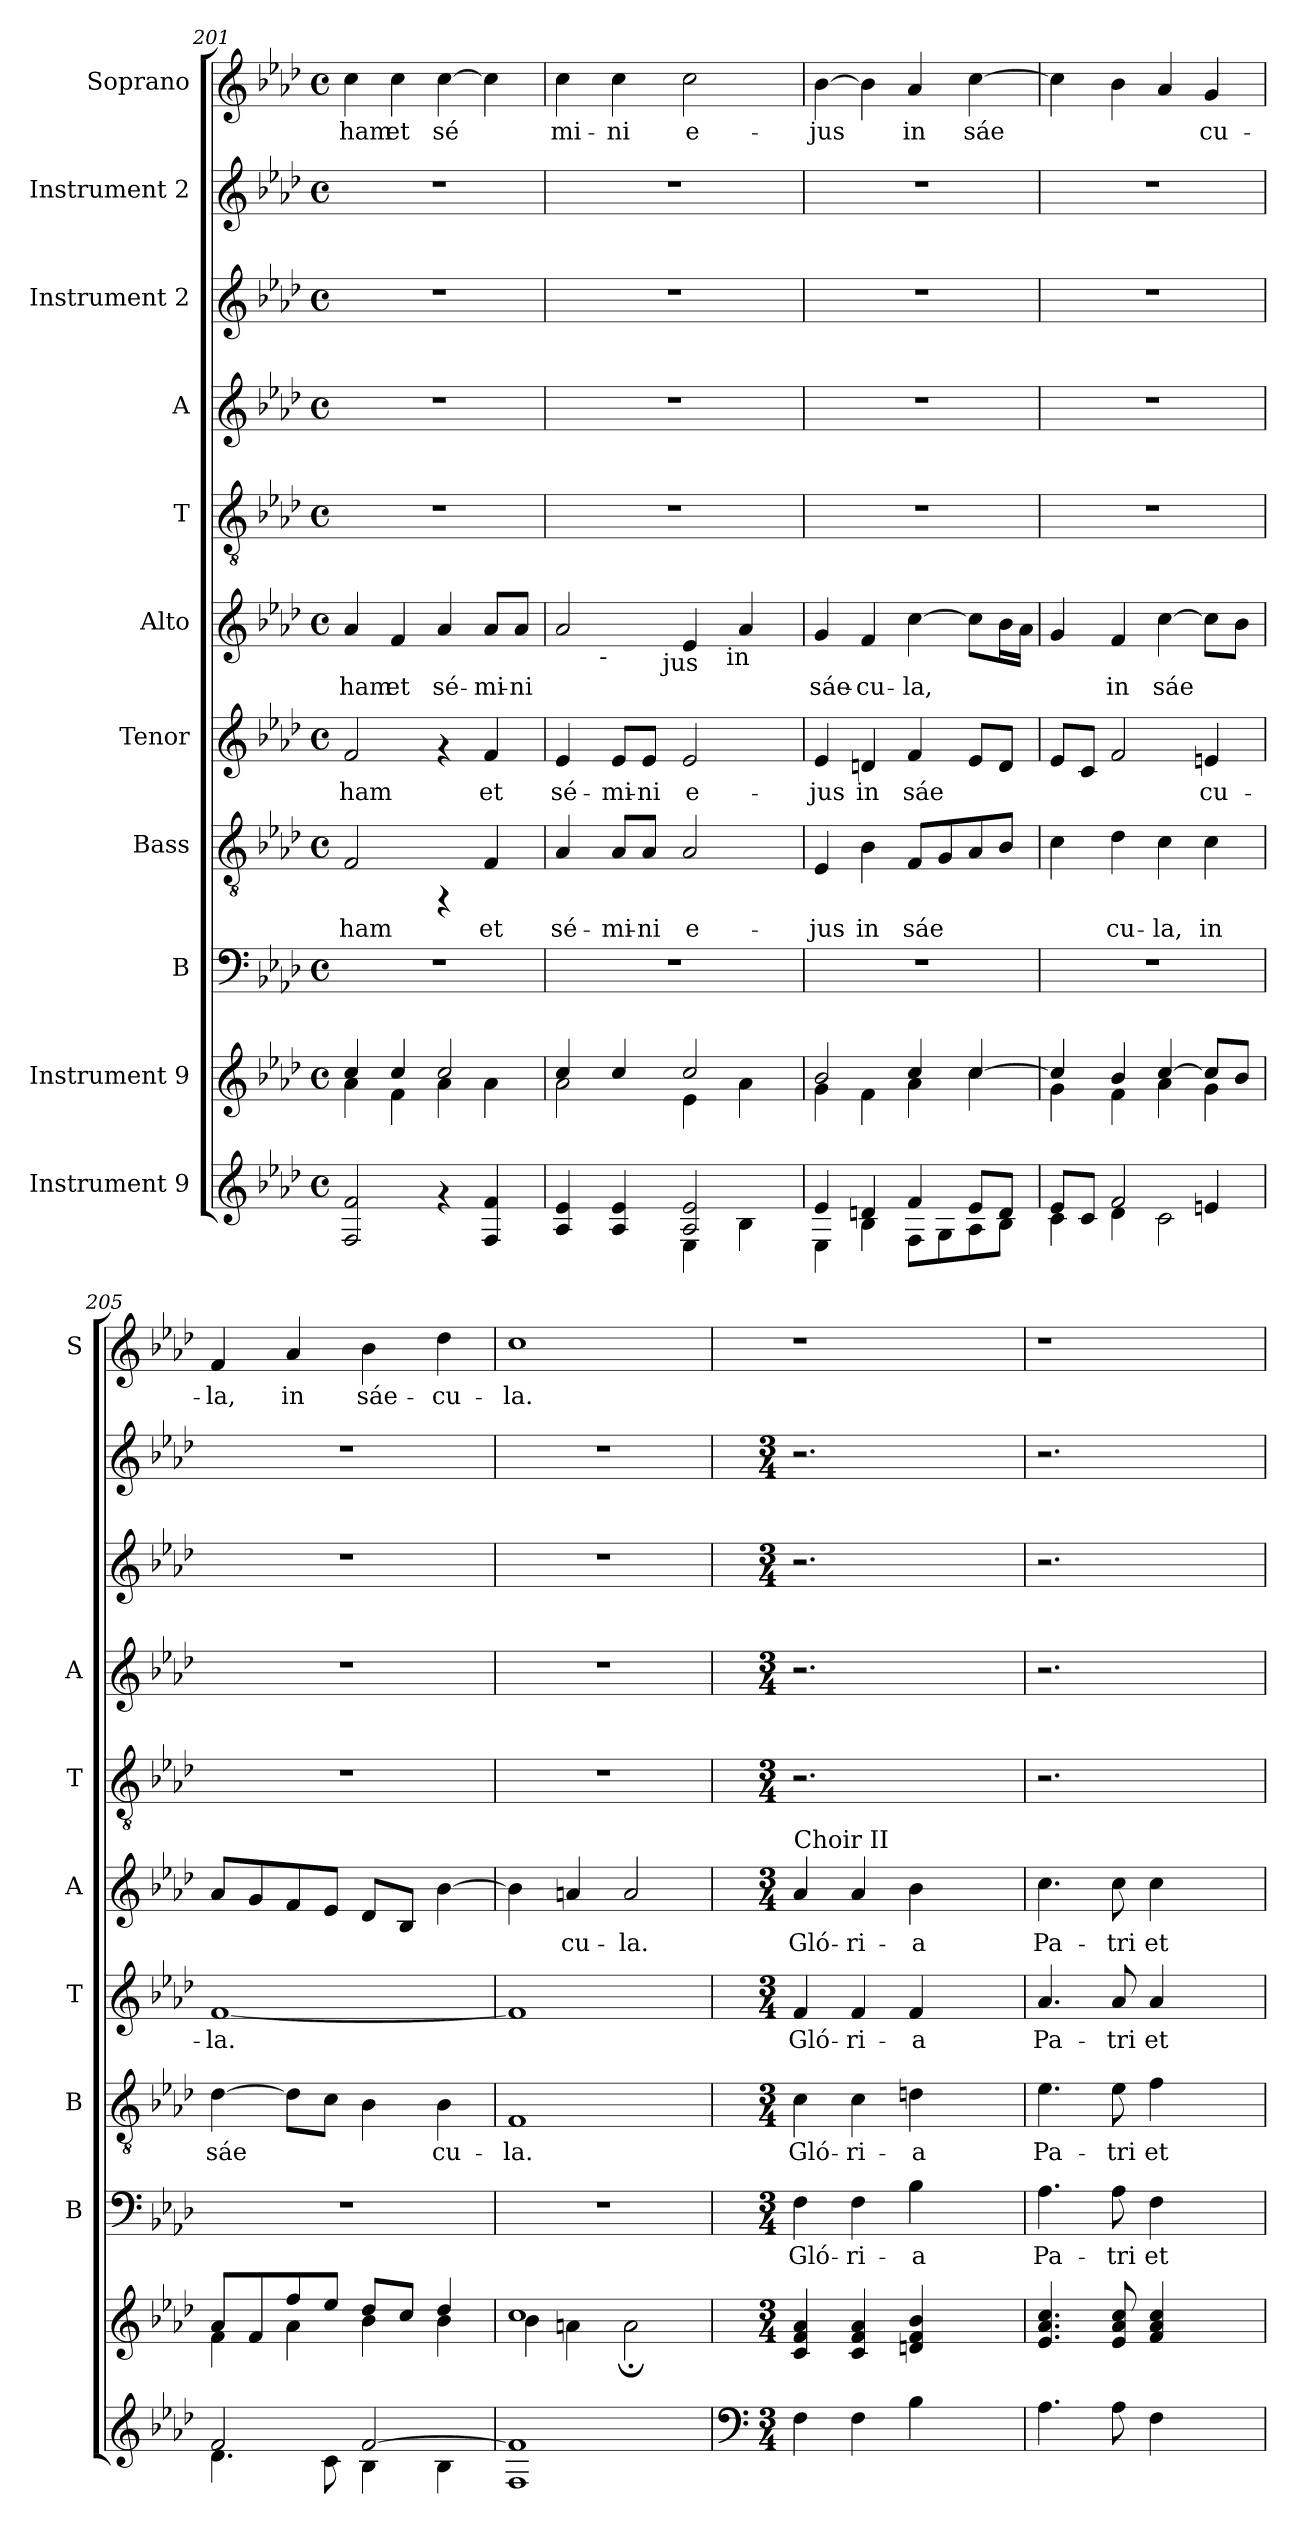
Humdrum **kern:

**kern	**kern	**kern	**text	**kern	**text	**kern	**text	**kern	**text	**kern	**kern	**kern	**kern	**kern	**text
*part11	*part10	*part9	*part9	*part8	*part8	*part7	*part7	*part6	*part6	*part5	*part4	*part3	*part2	*part1	*part1
*staff11	*staff10	*staff9	*staff9	*staff8	*staff8	*staff7	*staff7	*staff6	*staff6	*staff5	*staff4	*staff3	*staff2	*staff1	*staff1
*I"Instrument 9	*I"Instrument 9	*I"B	*	*I"Bass	*	*I"Tenor	*	*I"Alto	*	*I"T	*I"A	*I"Instrument 2	*I"Instrument 2	*I"Soprano	*
*	*	*I'B	*	*I'B	*	*I'T	*	*I'A	*	*I'T	*I'A	*	*	*I'S	*
*clefG2	*clefG2	*clefF4	*	*clefGv2	*	*clefG2	*	*clefG2	*	*clefGv2	*clefG2	*clefG2	*clefG2	*clefG2	*
*k[b-e-a-d-]	*k[b-e-a-d-]	*k[b-e-a-d-]	*	*k[b-e-a-d-]	*	*k[b-e-a-d-]	*	*k[b-e-a-d-]	*	*k[b-e-a-d-]	*k[b-e-a-d-]	*k[b-e-a-d-]	*k[b-e-a-d-]	*k[b-e-a-d-]	*
*A-:	*A-:	*A-:	*	*A-:	*	*A-:	*	*A-:	*	*A-:	*A-:	*A-:	*A-:	*A-:	*
*M4/4	*M4/4	*M4/4	*	*M4/4	*	*M4/4	*	*M4/4	*	*M4/4	*M4/4	*M4/4	*M4/4	*M4/4	*
*met(c)	*met(c)	*met(c)	*	*met(c)	*	*met(c)	*	*met(c)	*	*met(c)	*met(c)	*met(c)	*met(c)	*met(c)	*
=201	=201	=201	=201	=201	=201	=201	=201	=201	=201	=201	=201	=201	=201	=201	=201
*	*^	*	*	*	*	*	*	*	*	*	*	*	*	*	*
!	!	!	!	!	!	!LO:LY:b:cj	!	!LO:LY:b:cj	!	!LO:LY:b:cj	!	!	!	!	!	!LO:LY:b:cj
2F/ 2f/	4cc/	4a-\	1r	.	2F/	-ham	2f/	-ham	4a-/	-ham	1r	1r	1r	1r	4cc\	-ham
!	!	!	!	!	!	!	!	!	!	!LO:LY:b:cj	!	!	!	!	!	!LO:LY:b:cj
.	4cc/	4f\	.	.	.	.	.	.	4f/	et	.	.	.	.	4cc\	et
!	!	!	!	!	!	!	!	!	!	!LO:LY:b:cj	!	!	!	!	!	!LO:LY:b:cj
4rf	2cc/	4a-\	.	.	4rFF	.	4rf	.	4a-/	sé-	.	.	.	.	[>4cc\	sé-
!	!	!	!	!	!	!LO:LY:b:cj	!	!LO:LY:b:cj	!	!LO:LY:b:cj	!	!	!	!	!	!LO:LY:b:cj
4f/ 4F/	.	4a-\	.	.	4F/	et	4f/	et	8a-/L	-mi-	.	.	.	.	4cc\]	--
!	!	!	!	!	!	!	!	!	!	!LO:LY:b:cj	!	!	!	!	!	!
.	.	.	.	.	.	.	.	.	8a-/J	-ni	.	.	.	.	.	.
=202	=202	=202	=202	=202	=202	=202	=202	=202	=202	=202	=202	=202	=202	=202	=202	=202
*^	*	*	*	*	*	*	*	*	*	*	*	*	*	*	*	*
!	!	!	!	!	!	!	!	!	!	!LO:TX:b:t=e	!	!	!	!	!	!	!
!	!	!	!	!	!	!	!LO:LY:b:cj	!	!LO:LY:b:cj	!	!LO:LY:b:cj	!	!	!	!	!	!LO:LY:b:cj
*	*	*	*	*	*	*	*	*	*	*^	*	*	*	*	*	*	*
*	*	*	*	*	*	*	*	*	*	*	*^	*	*	*	*	*	*	*
4A-/ 4e-/	2ryy	4cc/	2a-\	1r	.	4A-/	sé-	4e-/	sé-	2a-/	8..ryy	4..ryy	.	1r	1r	1r	1r	4cc\	-mi-
!	!	!	!	!	!	!	!	!	!	!	!LO:TX:b:t=-	!	!	!	!	!	!	!	!
.	.	.	.	.	.	.	.	.	.	.	2ryy	.	.	.	.	.	.	.	.
!	!	!	!	!	!	!	!LO:LY:b:cj	!	!LO:LY:b:cj	!	!	!	!	!	!	!	!	!	!LO:LY:b:cj
4A-/ 4e-/	.	4cc/	.	.	.	8A-/L	-mi-	8e-/L	-mi-	.	.	.	.	.	.	.	.	4cc\	-ni
!	!	!	!	!	!	!	!LO:LY:b:cj	!	!LO:LY:b:cj	!	!	!	!	!	!	!	!	!	!
.	.	.	.	.	.	8A-/J	-ni	8e-/J	-ni	.	.	.	.	.	.	.	.	.	.
!	!	!	!	!	!	!	!	!	!	!	!	!LO:TX:b:t=jus	!	!	!	!	!	!	!
.	.	.	.	.	.	.	.	.	.	.	.	2ryy	.	.	.	.	.	.	.
!	!	!	!	!	!	!	!LO:LY:b:cj	!	!LO:LY:b:cj	!	!	!	!LO:LY:b:cj	!	!	!	!	!	!LO:LY:b:cj
2e-/ 2A-/	4E-\	2cc/	4e-\	.	.	2A-/	e-	2e-/	e-	4e-/	.	.	.	.	.	.	.	2cc\	e-
!	!	!	!	!	!	!	!	!	!	!	!LO:TX:b:t=in	!	!	!	!	!	!	!	!
.	.	.	.	.	.	.	.	.	.	.	4ryy	.	.	.	.	.	.	.	.
!	!	!	!	!	!	!	!	!	!	!	!	!	!LO:LY:b:cj	!	!	!	!	!	!
.	4B-\	.	4a-\	.	.	.	.	.	.	4a-/	.	.	.	.	.	.	.	.	.
.	.	.	.	.	.	.	.	.	.	.	.	16ryy	.	.	.	.	.	.	.
.	.	.	.	.	.	.	.	.	.	.	32ryy	.	.	.	.	.	.	.	.
!!LO:LB:g=z
=203	=203	=203	=203	=203	=203	=203	=203	=203	=203	=203	=203	=203	=203	=203	=203	=203	=203	=203	=203
!	!	!	!	!	!	!	!LO:LY:b:cj	!	!LO:LY:b:cj	!	!	!	!LO:LY:b:cj	!	!	!	!	!	!LO:LY:b:cj
*	*	*	*	*	*	*	*	*	*	*v	*v	*v	*	*	*	*	*	*	*
4e-/	4E-\	2b-/	4g\	1r	.	4E-/	-jus	4e-/	-jus	4g/	sáe-	1r	1r	1r	1r	[>4b-\	-jus
!	!	!	!	!	!	!	!LO:LY:b:cj	!	!LO:LY:b:cj	!	!LO:LY:b:cj	!	!	!	!	!	!LO:LY:b:cj
4dn/	4B-\	.	4f\	.	.	4B-\	in	4dn/	in	4f/	-cu-	.	.	.	.	4b-\]	.
!	!	!	!	!	!	!	!LO:LY:b:cj	!	!LO:LY:b:cj	!	!LO:LY:b:cj	!	!	!	!	!	!LO:LY:b:cj
4f/	8F\L	4cc/	4a-\	.	.	8F/L	sáe-	4f/	sáe-	[>4cc\	-la,	.	.	.	.	4a-/	in
!	!	!	!	!	!	!	!LO:LY:b:cj	!	!	!	!	!	!	!	!	!	!
.	8G\	.	.	.	.	8G/	--	.	.	.	.	.	.	.	.	.	.
!	!	!	!	!	!	!	!LO:LY:b:cj	!	!LO:LY:b:cj	!	!LO:LY:b:cj	!	!	!	!	!	!LO:LY:b:cj
8e-/L	8A-\	[>4cc/	4cc\	.	.	8A-/	--	8e-/L	--	8cc\L]	.	.	.	.	.	[>4cc\	sáe-
!	!	!	!	!	!	!	!LO:LY:b:cj	!	!LO:LY:b:cj	!	!LO:LY:b:cj	!	!	!	!	!	!
8d/J	8B-\J	.	.	.	.	8B-/J	--	8d/J	--	16b-\	.	.	.	.	.	.	.
!	!	!	!	!	!	!	!	!	!	!	!LO:LY:b:cj	!	!	!	!	!	!
.	.	.	.	.	.	.	.	.	.	16a-\J	.	.	.	.	.	.	.
=204	=204	=204	=204	=204	=204	=204	=204	=204	=204	=204	=204	=204	=204	=204	=204	=204	=204
!	!	!	!	!	!	!	!LO:LY:b:cj	!	!LO:LY:b:cj	!	!LO:LY:b:cj	!	!	!	!	!	!LO:LY:b:cj
8e-/L	4c\	4cc/]	4g\	1r	.	4c\	--	8e-/L	--	4g/	.	1r	1r	1r	1r	4cc\]	--
!	!	!	!	!	!	!	!	!	!LO:LY:b:cj	!	!	!	!	!	!	!	!
8c/J	.	.	.	.	.	.	.	8c/J	--	.	.	.	.	.	.	.	.
!	!	!	!	!	!	!	!LO:LY:b:cj	!	!LO:LY:b:cj	!	!LO:LY:b:cj	!	!	!	!	!	!LO:LY:b:cj
2f/	4d-\	4b-/	4f\	.	.	4d-\	-cu-	2f/	--	4f/	in	.	.	.	.	4b-\	--
!	!	!	!	!	!	!	!LO:LY:b:cj	!	!	!	!LO:LY:b:cj	!	!	!	!	!	!LO:LY:b:cj
.	2c\	[>4cc/	4a-\	.	.	4c\	-la,	.	.	[>4cc\	sáe-	.	.	.	.	4a-/	--
!	!	!	!	!	!	!	!LO:LY:b:cj	!	!LO:LY:b:cj	!	!LO:LY:b:cj	!	!	!	!	!	!LO:LY:b:cj
4en/	.	8cc/L]	4g\	.	.	4c\	in	4en/	-cu-	8cc\L]	--	.	.	.	.	4g/	-cu-
!	!	!	!	!	!	!	!	!	!	!	!LO:LY:b:cj	!	!	!	!	!	!
.	.	8b-/J	.	.	.	.	.	.	.	8b-\J	--	.	.	.	.	.	.
=205	=205	=205	=205	=205	=205	=205	=205	=205	=205	=205	=205	=205	=205	=205	=205	=205	=205
!	!	!	!	!	!	!	!LO:LY:b:cj	!	!LO:LY:b:cj	!	!LO:LY:b:cj	!	!	!	!	!	!LO:LY:b:cj
2f/	4.d-\	8a-/L	4f\	1r	.	[>4d-\	sáe-	[<1f	-la.	8a-/L	--	1r	1r	1r	1r	4f/	-la,
!	!	!	!	!	!	!	!	!	!	!	!LO:LY:b:cj	!	!	!	!	!	!
.	.	8f/	.	.	.	.	.	.	.	8g/	--	.	.	.	.	.	.
!	!	!	!	!	!	!	!LO:LY:b:cj	!	!	!	!LO:LY:b:cj	!	!	!	!	!	!LO:LY:b:cj
.	.	8ff/	4a-\	.	.	8d-\L]	--	.	.	8f/	--	.	.	.	.	4a-/	in
!	!	!	!	!	!	!	!LO:LY:b:cj	!	!	!	!LO:LY:b:cj	!	!	!	!	!	!
.	8c\	8ee-/J	.	.	.	8c\J	--	.	.	8e-/J	--	.	.	.	.	.	.
!	!	!	!	!	!	!	!LO:LY:b:cj	!	!	!	!LO:LY:b:cj	!	!	!	!	!	!LO:LY:b:cj
[>2f/	4B-\	8dd-/L	4b-\	.	.	4B-\	--	.	.	8d-/L	--	.	.	.	.	4b-\	sáe-
!	!	!	!	!	!	!	!	!	!	!	!LO:LY:b:cj	!	!	!	!	!	!
.	.	8cc/J	.	.	.	.	.	.	.	8B-/J	--	.	.	.	.	.	.
!	!	!	!	!	!	!	!LO:LY:b:cj	!	!	!	!LO:LY:b:cj	!	!	!	!	!	!LO:LY:b:cj
.	4B-\	4dd-/	4b-\	.	.	4B-\	-cu-	.	.	[>4b-\	--	.	.	.	.	4dd-\	-cu-
=206	=206	=206	=206	=206	=206	=206	=206	=206	=206	=206	=206	=206	=206	=206	=206	=206	=206
!	!	!	!	!	!	!	!LO:LY:b:cj	!	!LO:LY:b:cj	!	!LO:LY:b:cj	!	!	!	!	!	!LO:LY:b:cj
*v	*v	*	*	*	*	*	*	*	*	*	*	*	*	*	*	*	*
1F 1f]	1cc	4b-\	1r	.	1F	-la.	1f]	.	4b-\]	--	1r	1r	1r	1r	1cc	-la.
!	!	!	!	!	!	!	!	!	!	!LO:LY:b:cj	!	!	!	!	!	!
.	.	4an\	.	.	.	.	.	.	4an/	-cu-	.	.	.	.	.	.
!	!	!	!	!	!	!	!	!	!	!LO:LY:b:cj	!	!	!	!	!	!
.	.	2a;<\	.	.	.	.	.	.	2a/	-la.	.	.	.	.	.	.
*	*v	*v	*	*	*	*	*	*	*	*	*	*	*	*	*	*
!!LO:PB:g=z
=207	=207	=207	=207	=207	=207	=207	=207	=207	=207	=207	=207	=207	=207	=207	=207
*clefF4	*	*	*	*	*	*	*	*	*	*	*	*	*	*	*
*M3/4	*M3/4	*M3/4	*	*M3/4	*	*M3/4	*	*M3/4	*	*M3/4	*M3/4	*M3/4	*M3/4	*	*
*	*^	*	*	*	*	*	*	*	*	*	*	*	*	*	*
!	!	!	!	!	!	!	!	!	!LO:TX:a:t=Choir II	!	!	!	!	!	!	!
!	!	!	!	!LO:LY:b:cj	!	!LO:LY:b:cj	!	!LO:LY:b:cj	!	!LO:LY:b:cj	!	!	!	!	!	!
*	*v	*v	*	*	*	*	*	*	*	*	*	*	*	*	*	*
4F\	4f/ 4c/ 4a-/	4F\	Gló-	4c\	Gló-	4f/	Gló-	4a-/	Gló-	2.r	2.r	2.r	2.r	1r	.
!	!	!	!LO:LY:b:cj	!	!LO:LY:b:cj	!	!LO:LY:b:cj	!	!LO:LY:b:cj	!	!	!	!	!	!
4F\	4f/ 4c/ 4a-/	4F\	-ri-	4c\	-ri-	4f/	-ri-	4a-/	-ri-	.	.	.	.	.	.
!	!	!	!LO:LY:b:cj	!	!LO:LY:b:cj	!	!LO:LY:b:cj	!	!LO:LY:b:cj	!	!	!	!	!	!
4B-\	4b-/ 4f/ 4dn/	4B-\	-a	4dn\	-a	4f/	-a	4b-\	-a	.	.	.	.	.	.
4ryy	4ryy	4ryy	.	4ryy	.	4ryy	.	4ryy	.	4ryy	4ryy	4ryy	4ryy	.	.
=208	=208	=208	=208	=208	=208	=208	=208	=208	=208	=208	=208	=208	=208	=208	=208
!	!	!	!LO:LY:b:cj	!	!LO:LY:b:cj	!	!LO:LY:b:cj	!	!LO:LY:b:cj	!	!	!	!	!	!
4.A-\	4.a-/ 4.e-/ 4.cc/	4.A-\	Pa-	4.e-\	Pa-	4.a-/	Pa-	4.cc\	Pa-	2.r	2.r	2.r	2.r	1r	.
!	!	!	!LO:LY:b:cj	!	!LO:LY:b:cj	!	!LO:LY:b:cj	!	!LO:LY:b:cj	!	!	!	!	!	!
8A-\	8a-/ 8e-/ 8cc/	8A-\	-tri	8e-\	-tri	8a-/	-tri	8cc\	-tri	.	.	.	.	.	.
!	!	!	!LO:LY:b:cj	!	!LO:LY:b:cj	!	!LO:LY:b:cj	!	!LO:LY:b:cj	!	!	!	!	!	!
4F\	4cc/ 4f/ 4a-/	4F\	et	4f\	et	4a-/	et	4cc\	et	.	.	.	.	.	.
4ryy	4ryy	4ryy	.	4ryy	.	4ryy	.	4ryy	.	4ryy	4ryy	4ryy	4ryy	.	.
=	=	=	=	=	=	=	=	=	=	=	=	=	=	=	=
*-	*-	*-	*-	*-	*-	*-	*-	*-	*-	*-	*-	*-	*-	*-	*-
